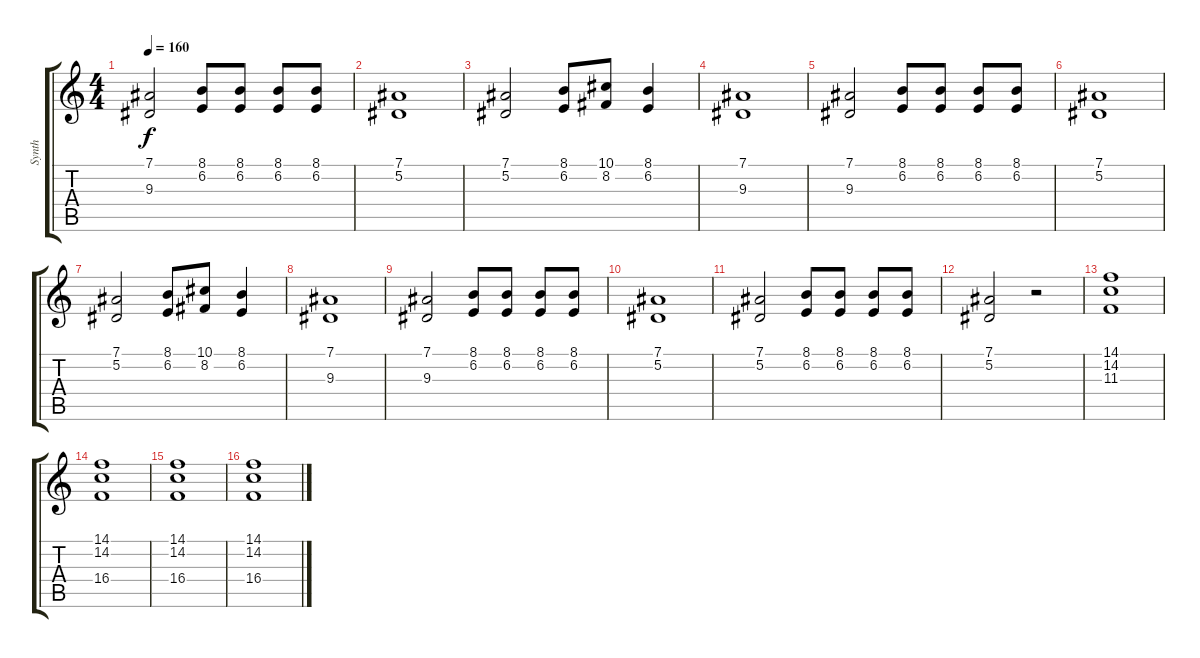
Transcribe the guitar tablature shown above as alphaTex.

\track ("Synth" "Synth") {instrument stringensemble1}
\staff {score tabs}
\tuning (Eb4 Bb3 Gb3 Db3 Ab2 Eb2) {hide}
\ts (4 4)
\tempo 160
\clef g2
\ks c
(7.1 9.3).2{dy f} (8.1 6.2).8 (8.1 6.2).8 (8.1 6.2).8 (8.1 6.2).8 |
(7.1 5.2).1 |
(7.1 5.2).2 (8.1 6.2).8 (10.1 8.2).8 (8.1 6.2).4 |
(7.1 9.3).1 |
(7.1 9.3).2 (8.1 6.2).8 (8.1 6.2).8 (8.1 6.2).8 (8.1 6.2).8 |
(7.1 5.2).1 |
(7.1 5.2).2 (8.1 6.2).8 (10.1 8.2).8 (8.1 6.2).4 |
(7.1 9.3).1 |
(7.1 9.3).2 (8.1 6.2).8 (8.1 6.2).8 (8.1 6.2).8 (8.1 6.2).8 |
(7.1 5.2).1 |
(7.1 5.2).2 (8.1 6.2).8 (8.1 6.2).8 (8.1 6.2).8 (8.1 6.2).8 |
(7.1 5.2).2 r.2 |
(14.1 14.2 11.3).1 |
(14.1 14.2 16.4).1 |
(14.1 14.2 16.4).1 |
(14.1 14.2 16.4).1
